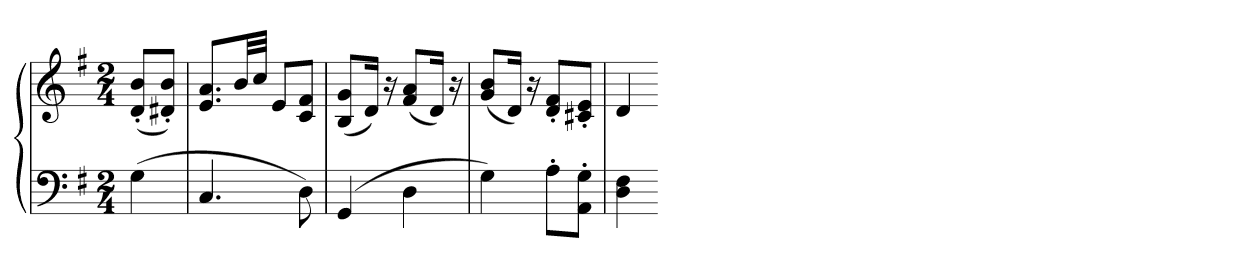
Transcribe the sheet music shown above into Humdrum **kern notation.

**kern	**kern
*part1	*part1
*staff2	*staff1
*clefF4	*clefG2
*k[f#]	*k[f#]
*G:	*G:
*M2/4	*M2/4
=	=
(4G	(8d' 8b'L
.	8d#X' 8b'J)
=	=
4.C	8.e 8.aL
.	32bLL
.	32ccJJJ
.	8eL
8D)	8c 8f#J
=	=
(4GG	(8B 8gL
.	16dJk)
.	16r
4D	(8f# 8aL
.	16dJk)
.	16r
=	=
4G)	(8g 8bL
.	16dJk)
.	16r
8A'L	8d' 8f#'L
8AA' 8G'J	8c#X' 8e'J
=	=
4D 4F#	4d
=-	=-
*-	*-
